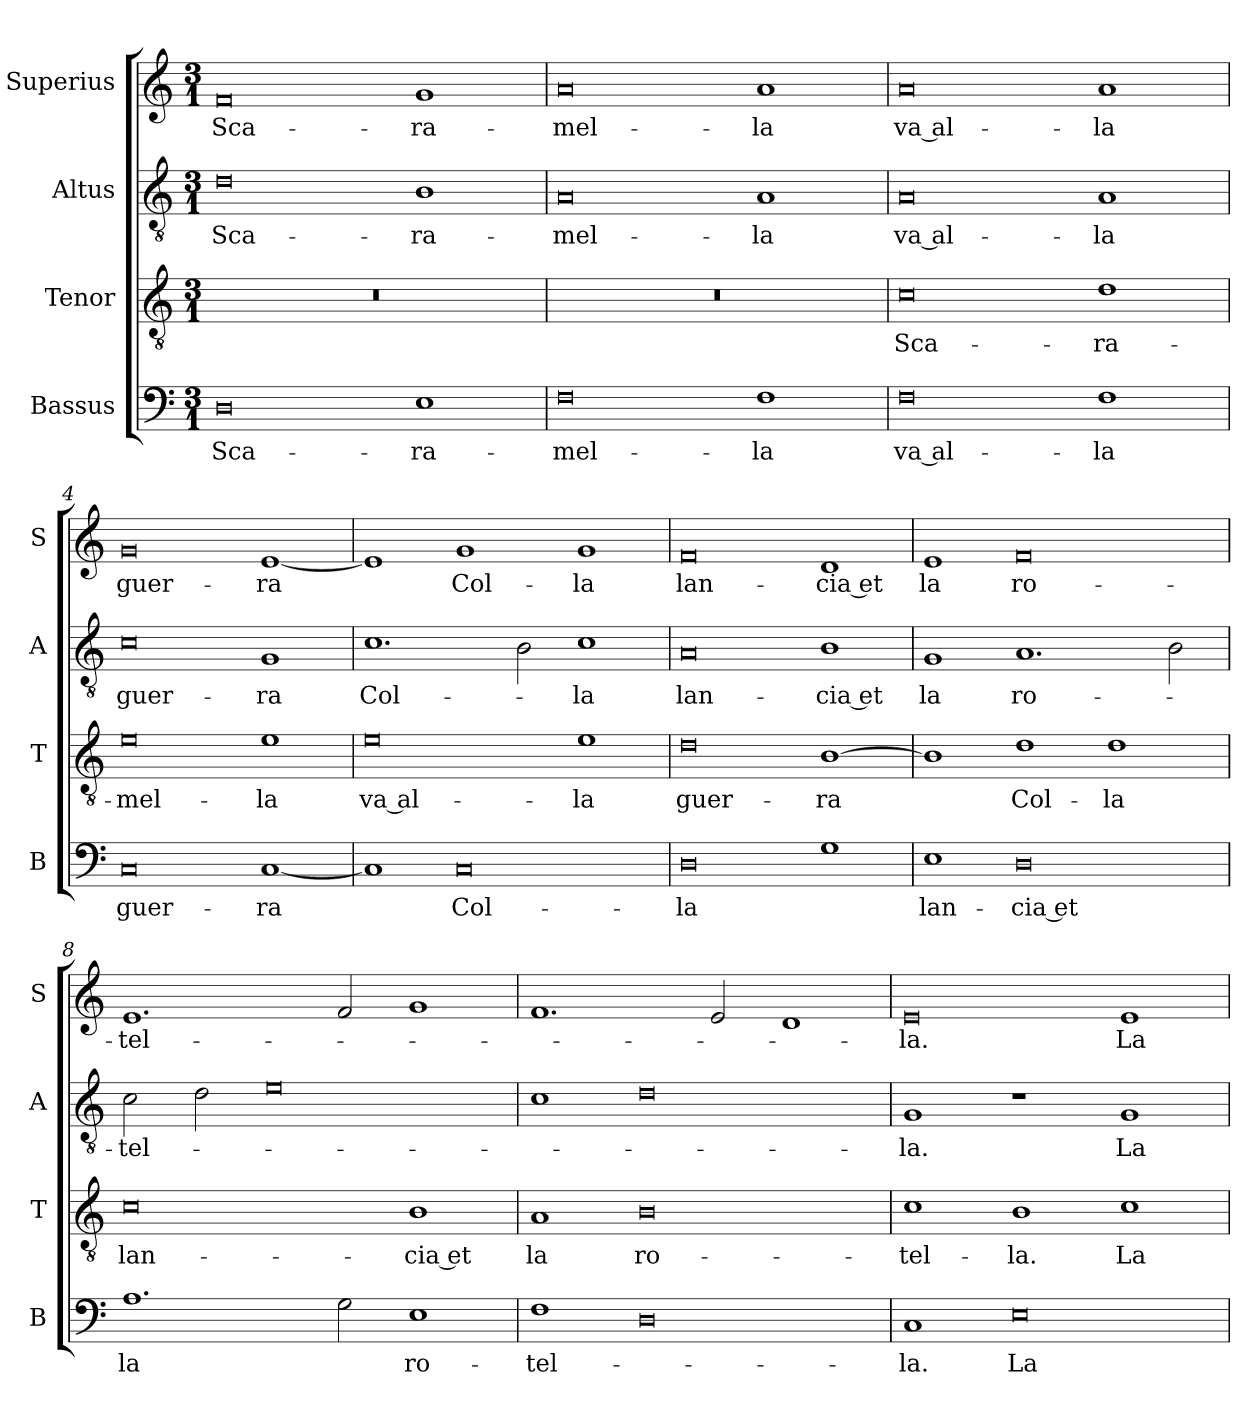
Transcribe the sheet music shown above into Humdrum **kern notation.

**kern	**text	**kern	**text	**kern	**text	**kern	**text
*part4	*part4	*part3	*part3	*part2	*part2	*part1	*part1
*staff4	*staff4	*staff3	*staff3	*staff2	*staff2	*staff1	*staff1
*I"Bassus	*	*I"Tenor	*	*I"Altus	*	*I"Superius	*
*I'B	*	*I'T	*	*I'A	*	*I'S	*
*clefF4	*	*clefGv2	*	*clefGv2	*	*clefG2	*
*k[]	*	*k[]	*	*k[]	*	*k[]	*
*M3/1	*	*M3/1	*	*M3/1	*	*M3/1	*
=1	=1	=1	=1	=1	=1	=1	=1
0D	Sca-	0.r	.	0d	Sca-	0f	Sca-
1E	-ra-	.	.	1B	-ra-	1g	-ra-
=2	=2	=2	=2	=2	=2	=2	=2
0F	-mel-	0.r	.	0A	-mel-	0a	-mel-
1F	-la	.	.	1A	-la	1a	-la
=3	=3	=3	=3	=3	=3	=3	=3
0F	va al-	0c	Sca-	0A	va al-	0a	va al-
1F	-la	1d	-ra-	1A	-la	1a	-la
=4	=4	=4	=4	=4	=4	=4	=4
0C	guer-	0e	-mel-	0c	guer-	0g	guer-
[1C	-ra	1e	-la	1G	-ra	[1e	-ra
=5	=5	=5	=5	=5	=5	=5	=5
1C]	.	0e	va al-	1.c	Col-	1e]	.
0C	Col-	.	.	.	.	1g	Col-
.	.	.	.	2B\	.	.	.
.	.	1e	-la	1c	-la	1g	-la
=6	=6	=6	=6	=6	=6	=6	=6
0D	-la	0d	guer-	0A	lan-	0f	lan-
1G	.	[1B	-ra	1B	-cia et	1d	-cia et
=7	=7	=7	=7	=7	=7	=7	=7
1E	lan-	1B]	.	1G	la	1e	la
0D	-cia et	1d	Col-	1.A	ro-	0f	ro-
.	.	1d	-la	.	.	.	.
.	.	.	.	2B\	.	.	.
=8	=8	=8	=8	=8	=8	=8	=8
1.A	la	0c	lan-	2c\	-tel-	1.e	-tel-
.	.	.	.	2d\	.	.	.
.	.	.	.	0e	.	.	.
2G\	.	.	.	.	.	2f/	.
1E	ro-	1B	-cia et	.	.	1g	.
=9	=9	=9	=9	=9	=9	=9	=9
1F	-tel-	1A	la	1c	.	1.f	.
0D	.	0B	ro-	0d	.	.	.
.	.	.	.	.	.	2e/	.
.	.	.	.	.	.	1d	.
=10	=10	=10	=10	=10	=10	=10	=10
1C	-la.	1c	tel-	1G	-la.	0e	-la.
0E	La	1B	-la.	1r	.	.	.
.	.	1c	La	1G	La	1e	La
=	=	=	=	=	=	=	=
*-	*-	*-	*-	*-	*-	*-	*-
